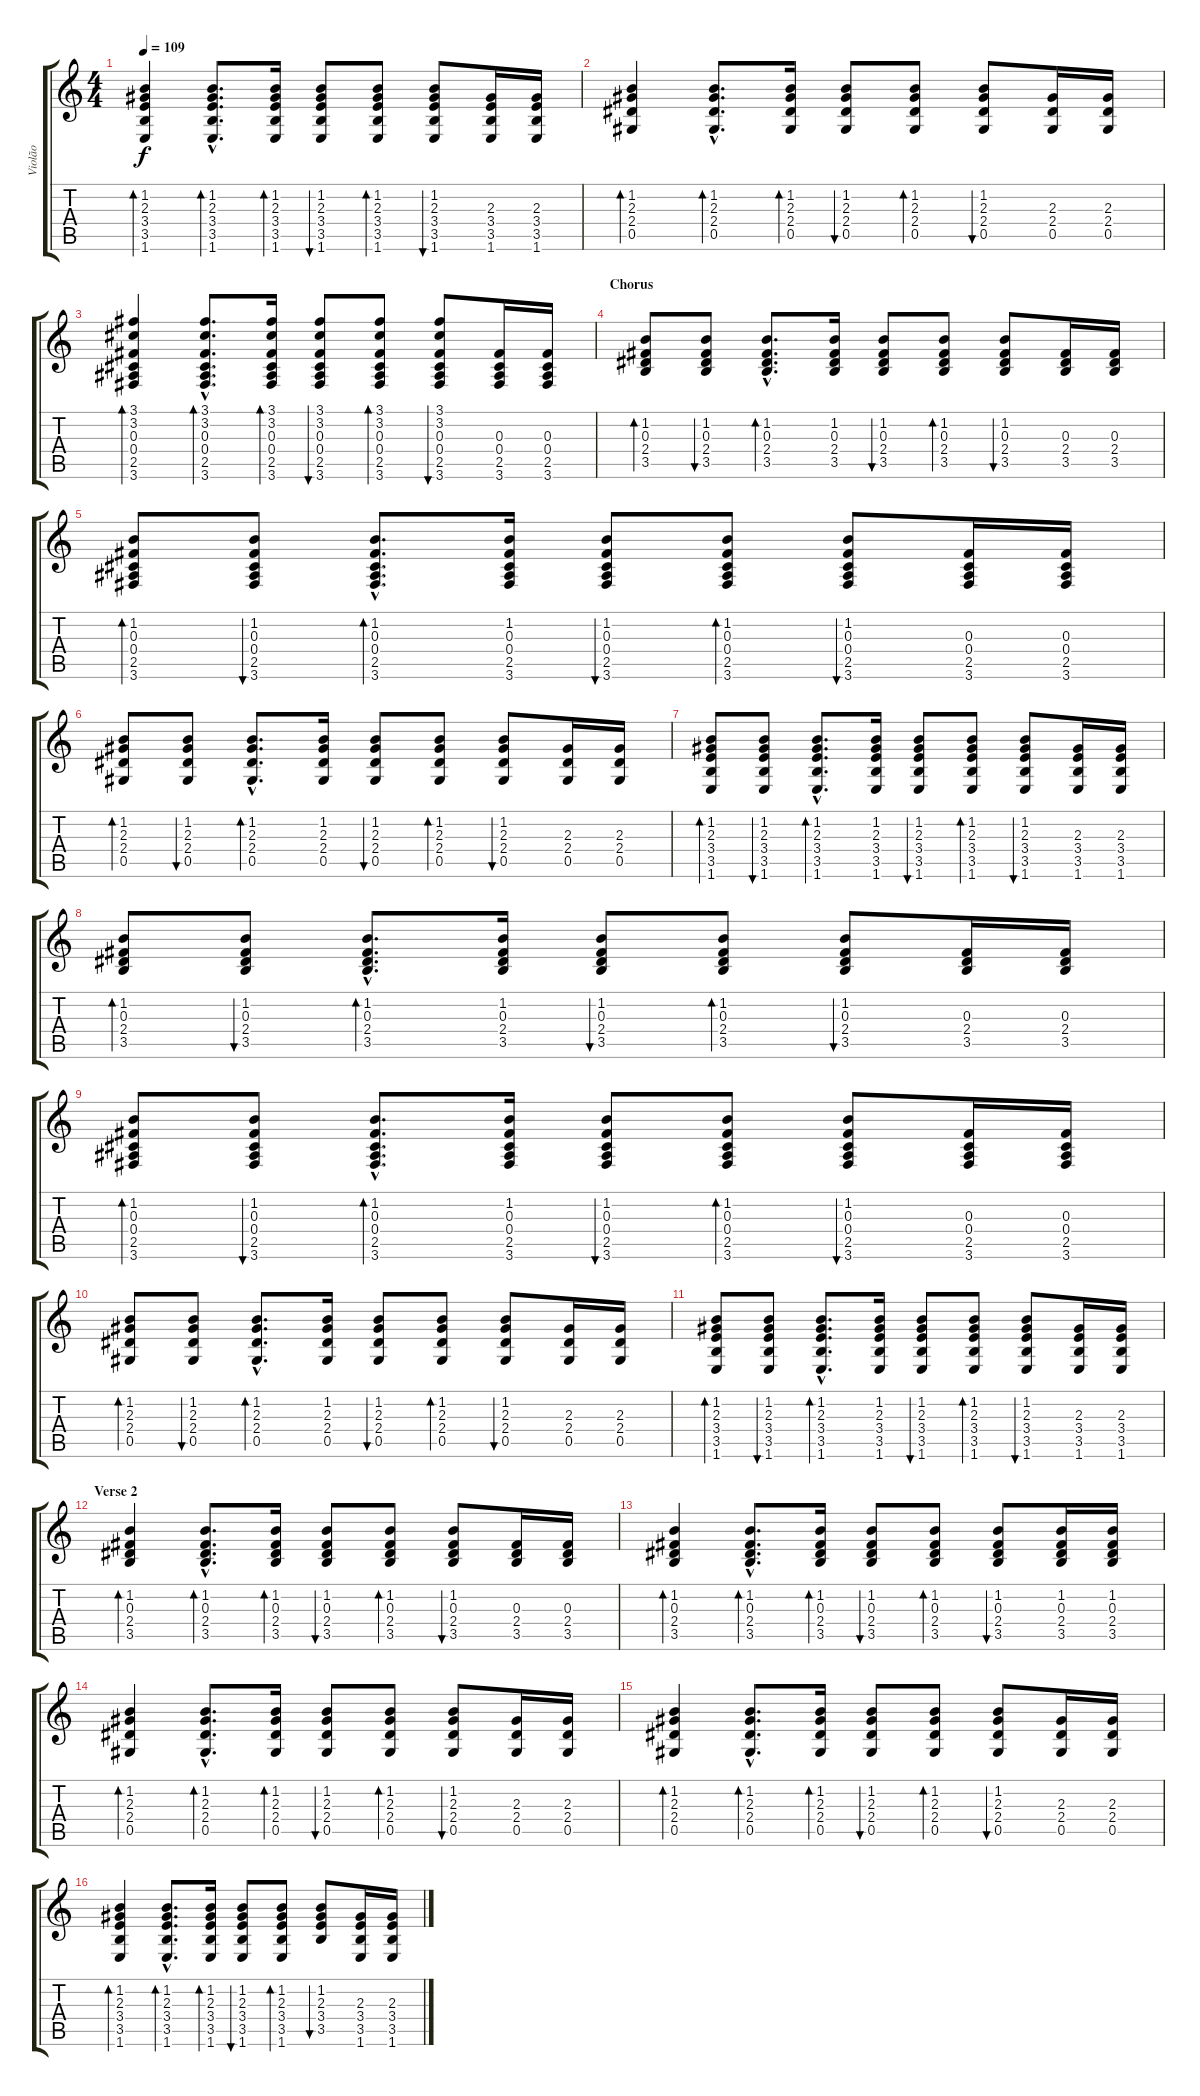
\track ("Violão" "Violão") {instrument acousticguitarnylon}
\staff {score tabs}
\tuning (Eb4 Bb3 Gb3 Db3 Ab2 Eb2) {hide}
\ts (4 4)
\tempo 109
\clef g2
\ks c
(1.2 2.3 3.4 3.5 1.6).4{bd 60 dy f} (1.2{hac} 2.3{hac} 3.4{hac} 3.5{hac} 1.6{hac}).8{d bd 60} (1.2 2.3 3.4 3.5 1.6).16{bd 60} (1.2 2.3 3.4 3.5 1.6).8{bu 60} (1.2 2.3 3.4 3.5 1.6).8{bd 60} (1.2 2.3 3.4 3.5 1.6).8{bu 60} (2.3 3.4 3.5 1.6).16 (2.3 3.4 3.5 1.6).16 |
(1.2 2.3 2.4 0.5).4{bd 60} (1.2{hac} 2.3{hac} 2.4{hac} 0.5{hac}).8{d bd 60} (1.2 2.3 2.4 0.5).16{bd 60} (1.2 2.3 2.4 0.5).8{bu 60} (1.2 2.3 2.4 0.5).8{bd 60} (1.2 2.3 2.4 0.5).8{bu 60} (2.3 2.4 0.5).16 (2.3 2.4 0.5).16 |
(3.1 3.2 0.3 0.4 2.5 3.6).4{bd 60} (3.1{hac} 3.2{hac} 0.3{hac} 0.4{hac} 2.5{hac} 3.6{hac}).8{d bd 60} (3.1 3.2 0.3 0.4 2.5 3.6).16{bd 60} (3.1 3.2 0.3 0.4 2.5 3.6).8{bu 60} (3.1 3.2 0.3 0.4 2.5 3.6).8{bd 60} (3.1 3.2 0.3 0.4 2.5 3.6).8{bu 60} (0.3 0.4 2.5 3.6).16 (0.3 0.4 2.5 3.6).16 |
\section ("" "Chorus")
(1.2 0.3 2.4 3.5).8{bd 60} (1.2 0.3 2.4 3.5).8{bu 60} (1.2{hac} 0.3{hac} 2.4{hac} 3.5{hac}).8{d bd 60} (1.2 0.3 2.4 3.5).16 (1.2 0.3 2.4 3.5).8{bu 60} (1.2 0.3 2.4 3.5).8{bd 60} (1.2 0.3 2.4 3.5).8{bu 60} (0.3 2.4 3.5).16 (0.3 2.4 3.5).16 |
(1.2 0.3 0.4 2.5 3.6).8{bd 60} (1.2 0.3 0.4 2.5 3.6).8{bu 60} (1.2{hac} 0.3{hac} 0.4{hac} 2.5{hac} 3.6{hac}).8{d bd 60} (1.2 0.3 0.4 2.5 3.6).16 (1.2 0.3 0.4 2.5 3.6).8{bu 60} (1.2 0.3 0.4 2.5 3.6).8{bd 60} (1.2 0.3 0.4 2.5 3.6).8{bu 60} (0.3 0.4 2.5 3.6).16 (0.3 0.4 2.5 3.6).16 |
(1.2 2.3 2.4 0.5).8{bd 60} (1.2 2.3 2.4 0.5).8{bu 60} (1.2{hac} 2.3{hac} 2.4{hac} 0.5{hac}).8{d bd 60} (1.2 2.3 2.4 0.5).16 (1.2 2.3 2.4 0.5).8{bu 60} (1.2 2.3 2.4 0.5).8{bd 60} (1.2 2.3 2.4 0.5).8{bu 60} (2.3 2.4 0.5).16 (2.3 2.4 0.5).16 |
(1.2 2.3 3.4 3.5 1.6).8{bd 60} (1.2 2.3 3.4 3.5 1.6).8{bu 60} (1.2{hac} 2.3{hac} 3.4{hac} 3.5{hac} 1.6{hac}).8{d bd 60} (1.2 2.3 3.4 3.5 1.6).16 (1.2 2.3 3.4 3.5 1.6).8{bu 60} (1.2 2.3 3.4 3.5 1.6).8{bd 60} (1.2 2.3 3.4 3.5 1.6).8{bu 60} (2.3 3.4 3.5 1.6).16 (2.3 3.4 3.5 1.6).16 |
(1.2 0.3 2.4 3.5).8{bd 60} (1.2 0.3 2.4 3.5).8{bu 60} (1.2{hac} 0.3{hac} 2.4{hac} 3.5{hac}).8{d bd 60} (1.2 0.3 2.4 3.5).16 (1.2 0.3 2.4 3.5).8{bu 60} (1.2 0.3 2.4 3.5).8{bd 60} (1.2 0.3 2.4 3.5).8{bu 60} (0.3 2.4 3.5).16 (0.3 2.4 3.5).16 |
(1.2 0.3 0.4 2.5 3.6).8{bd 60} (1.2 0.3 0.4 2.5 3.6).8{bu 60} (1.2{hac} 0.3{hac} 0.4{hac} 2.5{hac} 3.6{hac}).8{d bd 60} (1.2 0.3 0.4 2.5 3.6).16 (1.2 0.3 0.4 2.5 3.6).8{bu 60} (1.2 0.3 0.4 2.5 3.6).8{bd 60} (1.2 0.3 0.4 2.5 3.6).8{bu 60} (0.3 0.4 2.5 3.6).16 (0.3 0.4 2.5 3.6).16 |
(1.2 2.3 2.4 0.5).8{bd 60} (1.2 2.3 2.4 0.5).8{bu 60} (1.2{hac} 2.3{hac} 2.4{hac} 0.5{hac}).8{d bd 60} (1.2 2.3 2.4 0.5).16 (1.2 2.3 2.4 0.5).8{bu 60} (1.2 2.3 2.4 0.5).8{bd 60} (1.2 2.3 2.4 0.5).8{bu 60} (2.3 2.4 0.5).16 (2.3 2.4 0.5).16 |
(1.2 2.3 3.4 3.5 1.6).8{bd 60} (1.2 2.3 3.4 3.5 1.6).8{bu 60} (1.2{hac} 2.3{hac} 3.4{hac} 3.5{hac} 1.6{hac}).8{d bd 60} (1.2 2.3 3.4 3.5 1.6).16 (1.2 2.3 3.4 3.5 1.6).8{bu 60} (1.2 2.3 3.4 3.5 1.6).8{bd 60} (1.2 2.3 3.4 3.5 1.6).8{bu 60} (2.3 3.4 3.5 1.6).16 (2.3 3.4 3.5 1.6).16 |
\section ("" "Verse 2")
(1.2 0.3 2.4 3.5).4{bd 60} (1.2{hac} 0.3{hac} 2.4{hac} 3.5{hac}).8{d bd 60} (1.2 0.3 2.4 3.5).16{bd 60} (1.2 0.3 2.4 3.5).8{bu 60} (1.2 0.3 2.4 3.5).8{bd 60} (1.2 0.3 2.4 3.5).8{bu 60} (0.3 2.4 3.5).16 (0.3 2.4 3.5).16 |
(1.2 0.3 2.4 3.5).4{bd 60} (1.2{hac} 0.3{hac} 2.4{hac} 3.5{hac}).8{d bd 60} (1.2 0.3 2.4 3.5).16{bd 60} (1.2 0.3 2.4 3.5).8{bu 60} (1.2 0.3 2.4 3.5).8{bd 60} (1.2 0.3 2.4 3.5).8{bu 60} (1.2 0.3 2.4 3.5).16 (1.2 0.3 2.4 3.5).16 |
(1.2 2.3 2.4 0.5).4{bd 60} (1.2{hac} 2.3{hac} 2.4{hac} 0.5{hac}).8{d bd 60} (1.2 2.3 2.4 0.5).16{bd 60} (1.2 2.3 2.4 0.5).8{bu 60} (1.2 2.3 2.4 0.5).8{bd 60} (1.2 2.3 2.4 0.5).8{bu 60} (2.3 2.4 0.5).16 (2.3 2.4 0.5).16 |
(1.2 2.3 2.4 0.5).4{bd 60} (1.2{hac} 2.3{hac} 2.4{hac} 0.5{hac}).8{d bd 60} (1.2 2.3 2.4 0.5).16{bd 60} (1.2 2.3 2.4 0.5).8{bu 60} (1.2 2.3 2.4 0.5).8{bd 60} (1.2 2.3 2.4 0.5).8{bu 60} (2.3 2.4 0.5).16 (2.3 2.4 0.5).16 |
(1.2 2.3 3.4 3.5 1.6).4{bd 60} (1.2{hac} 2.3{hac} 3.4{hac} 3.5{hac} 1.6{hac}).8{d bd 60} (1.2 2.3 3.4 3.5 1.6).16{bd 60} (1.2 2.3 3.4 3.5 1.6).8{bu 60} (1.2 2.3 3.4 3.5 1.6).8{bd 60} (1.2 2.3 3.4 3.5).8{bu 60} (2.3 3.4 3.5 1.6).16 (2.3 3.4 3.5 1.6).16
